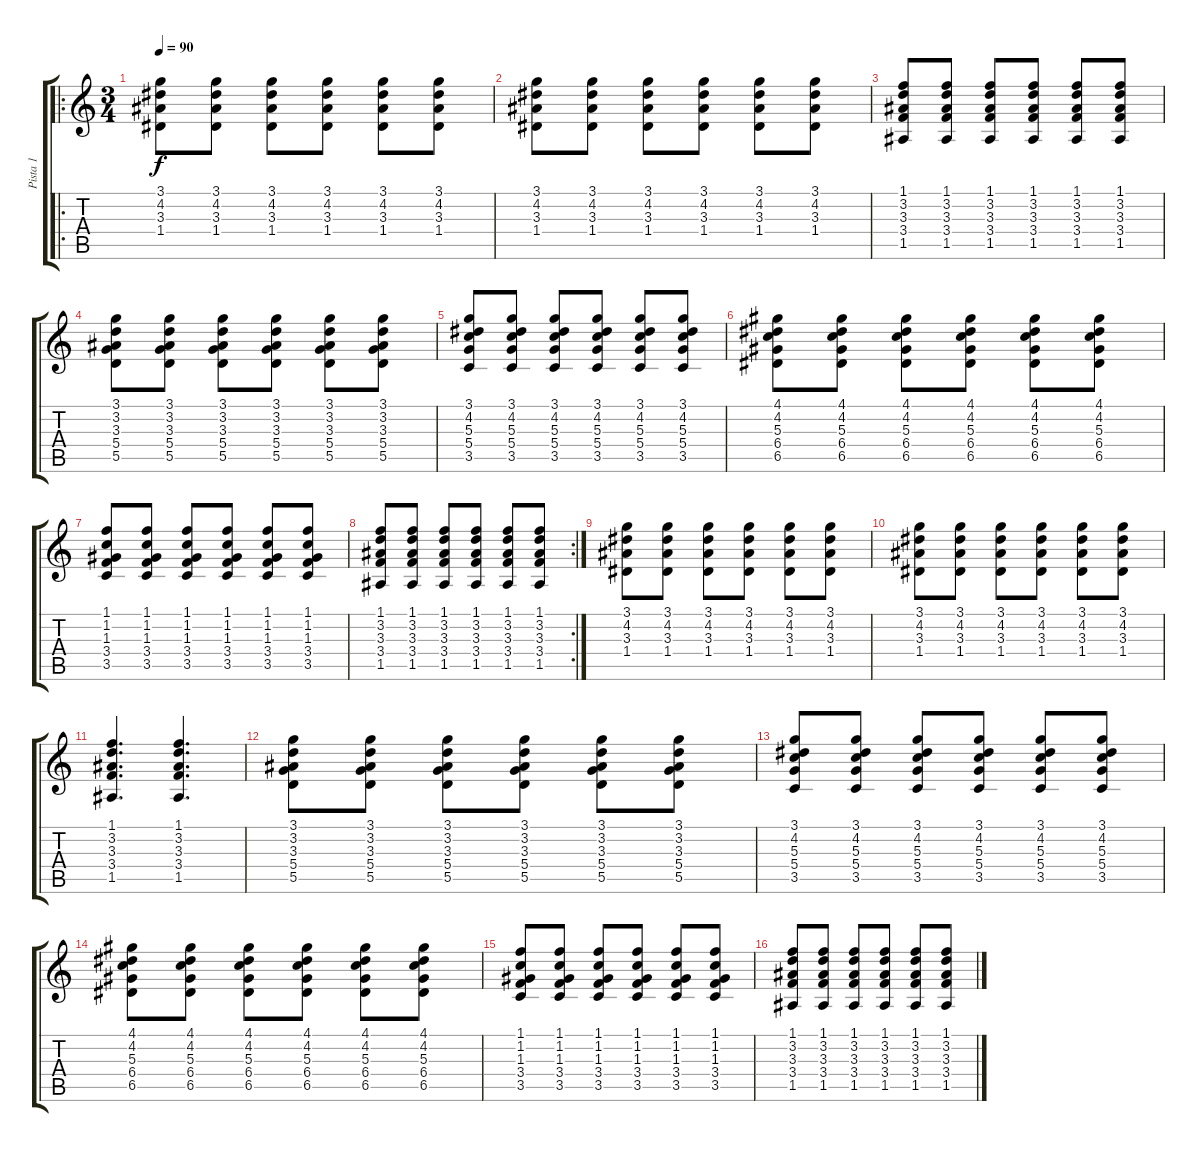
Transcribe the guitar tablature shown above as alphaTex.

\track ("Pista 1" "Pista 1") {instrument acousticguitarsteel}
\staff {score tabs}
\tuning (E4 B3 G3 D3 A2 E2) {hide}
\ro
\ts (3 4)
\tempo 90
\clef g2
\ks c
(3.1 4.2 3.3 1.4).8{dy f} (3.1 4.2 3.3 1.4).8 (3.1 4.2 3.3 1.4).8 (3.1 4.2 3.3 1.4).8 (3.1 4.2 3.3 1.4).8 (3.1 4.2 3.3 1.4).8 |
(3.1 4.2 3.3 1.4).8 (3.1 4.2 3.3 1.4).8 (3.1 4.2 3.3 1.4).8 (3.1 4.2 3.3 1.4).8 (3.1 4.2 3.3 1.4).8 (3.1 4.2 3.3 1.4).8 |
(1.1 3.2 3.3 3.4 1.5).8 (1.1 3.2 3.3 3.4 1.5).8 (1.1 3.2 3.3 3.4 1.5).8 (1.1 3.2 3.3 3.4 1.5).8 (1.1 3.2 3.3 3.4 1.5).8 (1.1 3.2 3.3 3.4 1.5).8 |
(3.1 3.2 3.3 5.4 5.5).8 (3.1 3.2 3.3 5.4 5.5).8 (3.1 3.2 3.3 5.4 5.5).8 (3.1 3.2 3.3 5.4 5.5).8 (3.1 3.2 3.3 5.4 5.5).8 (3.1 3.2 3.3 5.4 5.5).8 |
(3.1 4.2 5.3 5.4 3.5).8 (3.1 4.2 5.3 5.4 3.5).8 (3.1 4.2 5.3 5.4 3.5).8 (3.1 4.2 5.3 5.4 3.5).8 (3.1 4.2 5.3 5.4 3.5).8 (3.1 4.2 5.3 5.4 3.5).8 |
(4.1 4.2 5.3 6.4 6.5).8 (4.1 4.2 5.3 6.4 6.5).8 (4.1 4.2 5.3 6.4 6.5).8 (4.1 4.2 5.3 6.4 6.5).8 (4.1 4.2 5.3 6.4 6.5).8 (4.1 4.2 5.3 6.4 6.5).8 |
(1.1 1.2 1.3 3.4 3.5).8 (1.1 1.2 1.3 3.4 3.5).8 (1.1 1.2 1.3 3.4 3.5).8 (1.1 1.2 1.3 3.4 3.5).8 (1.1 1.2 1.3 3.4 3.5).8 (1.1 1.2 1.3 3.4 3.5).8 |
\rc 2
(1.1 3.2 3.3 3.4 1.5).8 (1.1 3.2 3.3 3.4 1.5).8 (1.1 3.2 3.3 3.4 1.5).8 (1.1 3.2 3.3 3.4 1.5).8 (1.1 3.2 3.3 3.4 1.5).8 (1.1 3.2 3.3 3.4 1.5).8 |
(3.1 4.2 3.3 1.4).8 (3.1 4.2 3.3 1.4).8 (3.1 4.2 3.3 1.4).8 (3.1 4.2 3.3 1.4).8 (3.1 4.2 3.3 1.4).8 (3.1 4.2 3.3 1.4).8 |
(3.1 4.2 3.3 1.4).8 (3.1 4.2 3.3 1.4).8 (3.1 4.2 3.3 1.4).8 (3.1 4.2 3.3 1.4).8 (3.1 4.2 3.3 1.4).8 (3.1 4.2 3.3 1.4).8 |
(1.1 3.2 3.3 3.4 1.5).4{d} (1.1 3.2 3.3 3.4 1.5).4{d} |
(3.1 3.2 3.3 5.4 5.5).8 (3.1 3.2 3.3 5.4 5.5).8 (3.1 3.2 3.3 5.4 5.5).8 (3.1 3.2 3.3 5.4 5.5).8 (3.1 3.2 3.3 5.4 5.5).8 (3.1 3.2 3.3 5.4 5.5).8 |
(3.1 4.2 5.3 5.4 3.5).8 (3.1 4.2 5.3 5.4 3.5).8 (3.1 4.2 5.3 5.4 3.5).8 (3.1 4.2 5.3 5.4 3.5).8 (3.1 4.2 5.3 5.4 3.5).8 (3.1 4.2 5.3 5.4 3.5).8 |
(4.1 4.2 5.3 6.4 6.5).8 (4.1 4.2 5.3 6.4 6.5).8 (4.1 4.2 5.3 6.4 6.5).8 (4.1 4.2 5.3 6.4 6.5).8 (4.1 4.2 5.3 6.4 6.5).8 (4.1 4.2 5.3 6.4 6.5).8 |
(1.1 1.2 1.3 3.4 3.5).8 (1.1 1.2 1.3 3.4 3.5).8 (1.1 1.2 1.3 3.4 3.5).8 (1.1 1.2 1.3 3.4 3.5).8 (1.1 1.2 1.3 3.4 3.5).8 (1.1 1.2 1.3 3.4 3.5).8 |
(1.1 3.2 3.3 3.4 1.5).8 (1.1 3.2 3.3 3.4 1.5).8 (1.1 3.2 3.3 3.4 1.5).8 (1.1 3.2 3.3 3.4 1.5).8 (1.1 3.2 3.3 3.4 1.5).8 (1.1 3.2 3.3 3.4 1.5).8
